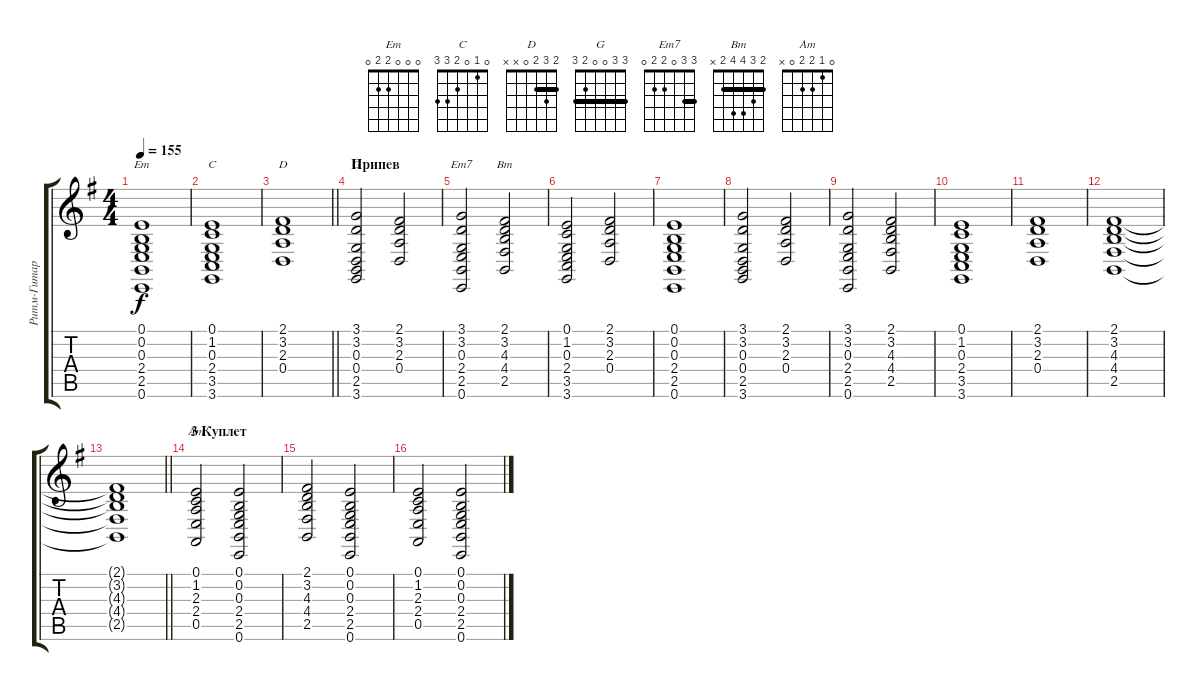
\track ("Ритм-Гитара (Бой)" "Ритм-Гитар") {instrument orchestralharp}
\staff {score tabs}
\tuning (E4 B3 G3 D3 A2 E2) {hide}
\chord ("Em" 0 0 0 2 2 0)
\chord ("C" 0 1 0 2 3 3)
\chord ("D" 2 3 2 0 x x) {barre 2}
\chord ("G" 3 3 0 0 2 3) {barre 3}
\chord ("Em7" 3 3 0 2 2 0) {barre 3}
\chord ("Bm" 2 3 4 4 2 x) {barre 2}
\chord ("Am" 0 1 2 2 0 x)
\ts (4 4)
\tempo 155
\clef g2
\ks eminor
(0.1 0.2 0.3 2.4 2.5 0.6).1{ch "Em" dy f} |
(0.1 1.2 0.3 2.4 3.5 3.6).1{ch "C"} |
\barLineRight lightlight
(2.1 3.2 2.3 0.4).1{ch "D"} |
\section ("" "Припев")
(3.1 3.2 0.3 0.4 2.5 3.6).2{ch "G"} (2.1 3.2 2.3 0.4).2 |
(3.1 3.2 0.3 2.4 2.5 0.6).2{ch "Em7"} (2.1 3.2 4.3 4.4 2.5).2{ch "Bm"} |
(0.1 1.2 0.3 2.4 3.5 3.6).2 (2.1 3.2 2.3 0.4).2 |
(0.1 0.2 0.3 2.4 2.5 0.6).1 |
(3.1 3.2 0.3 0.4 2.5 3.6).2 (2.1 3.2 2.3 0.4).2 |
(3.1 3.2 0.3 2.4 2.5 0.6).2 (2.1 3.2 4.3 4.4 2.5).2 |
(0.1 1.2 0.3 2.4 3.5 3.6).1 |
(2.1 3.2 2.3 0.4).1 |
(2.1 3.2 4.3 4.4 2.5).1 |
\barLineRight lightlight
(2.1{t} 3.2{t} 4.3{t} 4.4{t} 2.5{t}).1 |
\section ("" "3 Куплет")
(0.1 1.2 2.3 2.4 0.5).2{ch "Am"} (0.1 0.2 0.3 2.4 2.5 0.6).2 |
(2.1 3.2 4.3 4.4 2.5).2 (0.1 0.2 0.3 2.4 2.5 0.6).2 |
(0.1 1.2 2.3 2.4 0.5).2 (0.1 0.2 0.3 2.4 2.5 0.6).2
